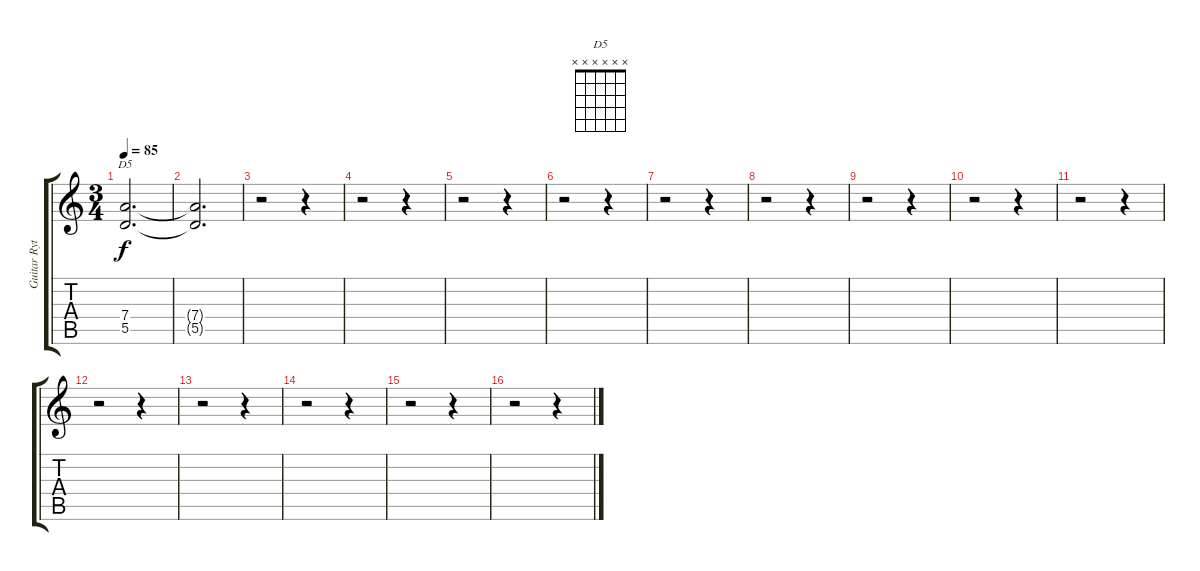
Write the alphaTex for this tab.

\track ("Guitar Rythm" "Guitar Ryt") {instrument distortionguitar}
\staff {score tabs}
\tuning (E4 B3 G3 D3 A2 E2) {hide}
\chord ("D5" x x x x x x)
\ts (3 4)
\tempo 85
\clef g2
\ks c
(7.4 5.5).2{d ch "D5" dy f} |
(7.4{t} 5.5{t}).2{d volume 3} |
r.2 r.4 |
r.2 r.4 |
r.2 r.4 |
r.2 r.4 |
r.2 r.4 |
r.2 r.4 |
r.2 r.4 |
r.2 r.4 |
r.2 r.4 |
r.2 r.4 |
r.2 r.4 |
r.2 r.4 |
r.2 r.4 |
r.2 r.4
